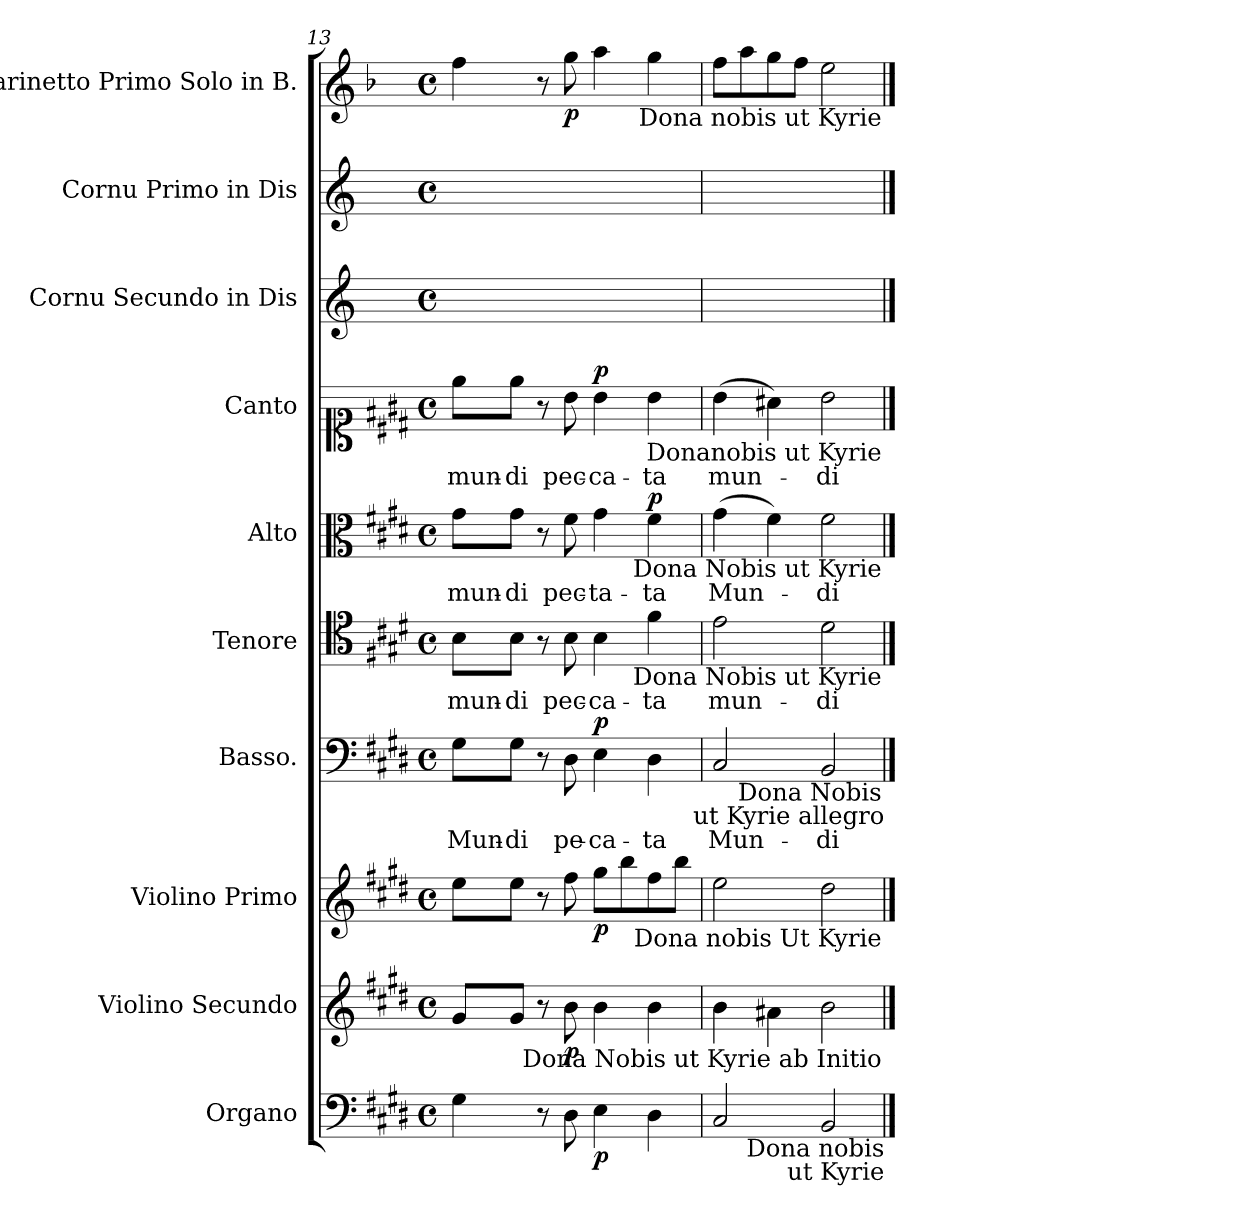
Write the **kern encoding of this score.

**kern	**dynam	**kern	**dynam	**kern	**dynam	**kern	**text	**dynam	**kern	**text	**kern	**text	**dynam	**kern	**text	**dynam	**kern	**kern	**kern	**dynam
*part10	*part10	*part9	*part9	*part8	*part8	*part7	*part7	*part7	*part6	*part6	*part5	*part5	*part5	*part4	*part4	*part4	*part3	*part2	*part1	*part1
*staff10	*staff10	*staff9	*staff9	*staff8	*staff8	*staff7	*staff7	*staff7	*staff6	*staff6	*staff5	*staff5	*staff5	*staff4	*staff4	*staff4	*staff3	*staff2	*staff1	*staff1
*I"Organo	*	*I"Violino Secundo	*	*I"Violino Primo	*	*I"Basso.	*	*	*I"Tenore	*	*I"Alto	*	*	*I"Canto	*	*	*I"Cornu Secundo in Dis	*I"Cornu Primo in Dis	*I"Clarinetto Primo Solo in B.	*
*I'Org.	*	*	*	*I'V-no I	*	*I'B.	*	*	*I'T.	*	*I'A.	*	*	*I'C.	*	*	*	*I'C. I in D	*I'Cl. in B♭	*
*clefF4	*	*clefG2	*	*clefG2	*	*clefF4	*	*	*clefC4	*	*clefC3	*	*	*clefC1	*	*	*clefG2	*clefG2	*clefG2	*
*	*	*	*	*	*	*	*	*	*	*	*	*	*	*	*	*	*ITrd5c8	*ITrd5c8	*ITrd1c1	*
*k[f#c#g#d#]	*	*k[f#c#g#d#]	*	*k[f#c#g#d#]	*	*k[f#c#g#d#]	*	*	*k[f#c#g#d#]	*	*k[f#c#g#d#]	*	*	*k[f#c#g#d#]	*	*	*k[f#c#g#d#]	*k[f#c#g#d#]	*k[f#c#g#d#]	*
*M4/4	*	*M4/4	*	*M4/4	*	*M4/4	*	*	*M4/4	*	*M4/4	*	*	*M4/4	*	*	*M4/4	*M4/4	*M4/4	*
*met(c)	*	*met(c)	*	*met(c)	*	*met(c)	*	*	*met(c)	*	*met(c)	*	*	*met(c)	*	*	*met(c)	*met(c)	*met(c)	*
=13	=13	=13	=13	=13	=13	=13	=13	=13	=13	=13	=13	=13	=13	=13	=13	=13	=13	=13	=13	=13
4G#\	.	8g#/L	.	8ee\L	.	8G#\L	Mun-	.	8B\L	mun-	8g#\L	mun-	.	8ee\L	mun-	.	1ryy	1ryy	4ee\	.
.	.	8g#/J	.	8ee\J	.	8G#\J	-di	.	8B\J	-di	8g#\J	-di	.	8ee\J	-di	.	.	.	.	.
8r	.	8r	.	8r	.	8r	.	.	8r	.	8r	.	.	8r	.	.	.	.	8r	.
8D#\	.	8b\	p	8ff#\	.	8D#\	pe-	.	8B\	pec-	8f#\	pec-	.	8b\	pec-	.	.	.	8ff#\	p
!	!LO:DY:b	!	!	!	!	!	!	!LO:DY:a	!	!	!	!	!	!	!	!LO:DY:b	!	!	!	!
4E\	p	4b\	.	8gg#\L	p	4E\	-ca-	p	4B\	-ca-	4g#\	-ta-	.	4b\	-ca-	p	.	.	4gg#\	.
.	.	.	.	8bb\	.	.	.	.	.	.	.	.	.	.	.	.	.	.	.	.
!	!	!	!	!	!	!	!	!	!	!	!	!	!LO:DY:a	!	!	!	!	!	!	!
4D#\	.	4b\	.	8ff#\	.	4D#\	-ta	.	4f#\	-ta	4f#\	-ta	p	4b\	-ta	.	.	.	4ff#\	.
.	.	.	.	8bb\J	.	.	.	.	.	.	.	.	.	.	.	.	.	.	.	.
=14	=14	=14	=14	=14	=14	=14	=14	=14	=14	=14	=14	=14	=14	=14	=14	=14	=14	=14	=14	=14
2C#/	.	4b\	.	2ee\	.	2C#/	Mun-	.	2e\	mun-	(4g#\	Mun-	.	(4b\	mun-	.	1ryy	1ryy	8ee\L	.
.	.	.	.	.	.	.	.	.	.	.	.	.	.	.	.	.	.	.	8gg#\	.
.	.	4a#X\	.	.	.	.	.	.	.	.	4f#\)	.	.	4a#X\)	.	.	.	.	8ff#\	.
.	.	.	.	.	.	.	.	.	.	.	.	.	.	.	.	.	.	.	8ee\J	.
2BB/	.	2b\	.	2dd#\	.	2BB/	-di	.	2d#\	-di	2f#\	-di	.	2b\	-di	.	.	.	2dd#\	.
!	!	!	!	!	!	!	!	!	!	!	!	!	!	!	!	!	!	!	!LO:TX:b:t=Dona nobis ut Kyrie	!
!	!	!	!	!	!	!	!	!	!	!	!	!	!	!LO:TX:b:t=Donanobis ut Kyrie	!	!	!	!	!	!
!	!	!	!	!	!	!	!	!	!	!	!LO:TX:b:t=Dona Nobis ut Kyrie	!	!	!	!	!	!	!	!	!
!	!	!	!	!	!	!	!	!	!LO:TX:b:t=Dona Nobis ut Kyrie	!	!	!	!	!	!	!	!	!	!	!
!	!	!	!	!	!	!LO:TX:b:t=Dona Nobis\nut Kyrie allegro	!	!	!	!	!	!	!	!	!	!	!	!	!	!
!	!	!	!	!LO:TX:b:t=Dona nobis Ut Kyrie	!	!	!	!	!	!	!	!	!	!	!	!	!	!	!	!
!	!	!LO:TX:b:t=Dona Nobis ut Kyrie ab Initio	!	!	!	!	!	!	!	!	!	!	!	!	!	!	!	!	!	!
!LO:TX:b:t=Dona nobis\nut Kyrie	!	!	!	!	!	!	!	!	!	!	!	!	!	!	!	!	!	!	!	!
==	==	==	==	==	==	==	==	==	==	==	==	==	==	==	==	==	==	==	==	==
*-	*-	*-	*-	*-	*-	*-	*-	*-	*-	*-	*-	*-	*-	*-	*-	*-	*-	*-	*-	*-
